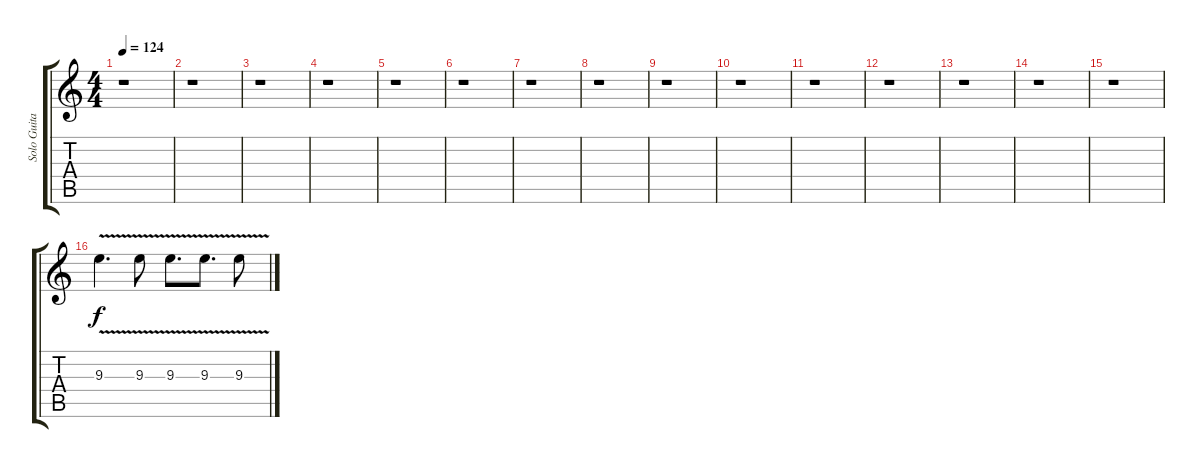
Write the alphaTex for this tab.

\track ("Solo Guitar ( Jack White)" "Solo Guita") {instrument distortionguitar}
\staff {score tabs}
\tuning (E4 B3 G3 D3 A2 E2) {hide}
\ts (4 4)
\tempo 124
\clef g2
\ks c
r.1{dy f} |
r.1 |
r.1 |
r.1 |
r.1 |
r.1 |
r.1 |
r.1 |
r.1 |
r.1 |
r.1 |
r.1 |
r.1 |
r.1 |
r.1 |
9.3{v}.4{d} 9.3{v}.8 9.3{v}.8{d} 9.3{v}.8{d} 9.3{v ss}.8
